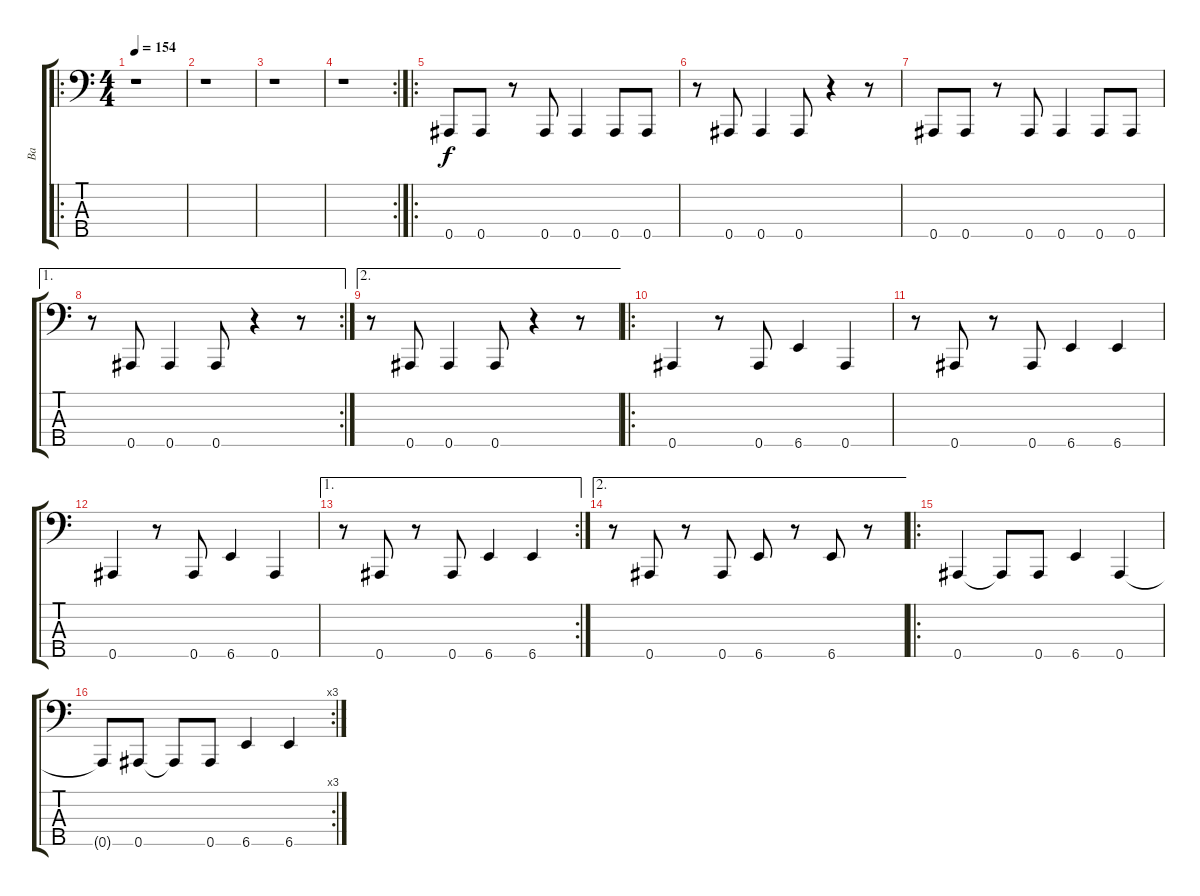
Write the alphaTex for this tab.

\track ("Ba" "Ba") {instrument electricbassfinger}
\staff {score tabs}
\tuning (Gb2 Db2 Ab1 Eb1 Bb0) {hide}
\ro
\ts (4 4)
\tempo 154
\clef f4
\ks c
r.1{dy f} |
r.1 |
r.1 |
\rc 2
r.1 |
\ro
0.5.8 0.5.8 r.8 0.5.8 0.5.4 0.5.8 0.5.8 |
r.8 0.5.8 0.5.4 0.5.8 r.4 r.8 |
0.5.8 0.5.8 r.8 0.5.8 0.5.4 0.5.8 0.5.8 |
\ae 1
\rc 2
r.8 0.5.8 0.5.4 0.5.8 r.4 r.8 |
\ae 2
r.8 0.5.8 0.5.4 0.5.8 r.4 r.8 |
\ro
0.5.4 r.8 0.5.8 6.5.4 0.5.4 |
r.8 0.5.8 r.8 0.5.8 6.5.4 6.5.4 |
0.5.4 r.8 0.5.8 6.5.4 0.5.4 |
\ae 1
\rc 2
r.8 0.5.8 r.8 0.5.8 6.5.4 6.5.4 |
\ae 2
r.8 0.5.8 r.8 0.5.8 6.5.8 r.8 6.5.8 r.8 |
\ro
0.5.4 0.5{t}.8 0.5.8 6.5.4 0.5.4 |
\rc 3
0.5{t}.8 0.5.8 0.5{t}.8 0.5.8 6.5.4 6.5.4
